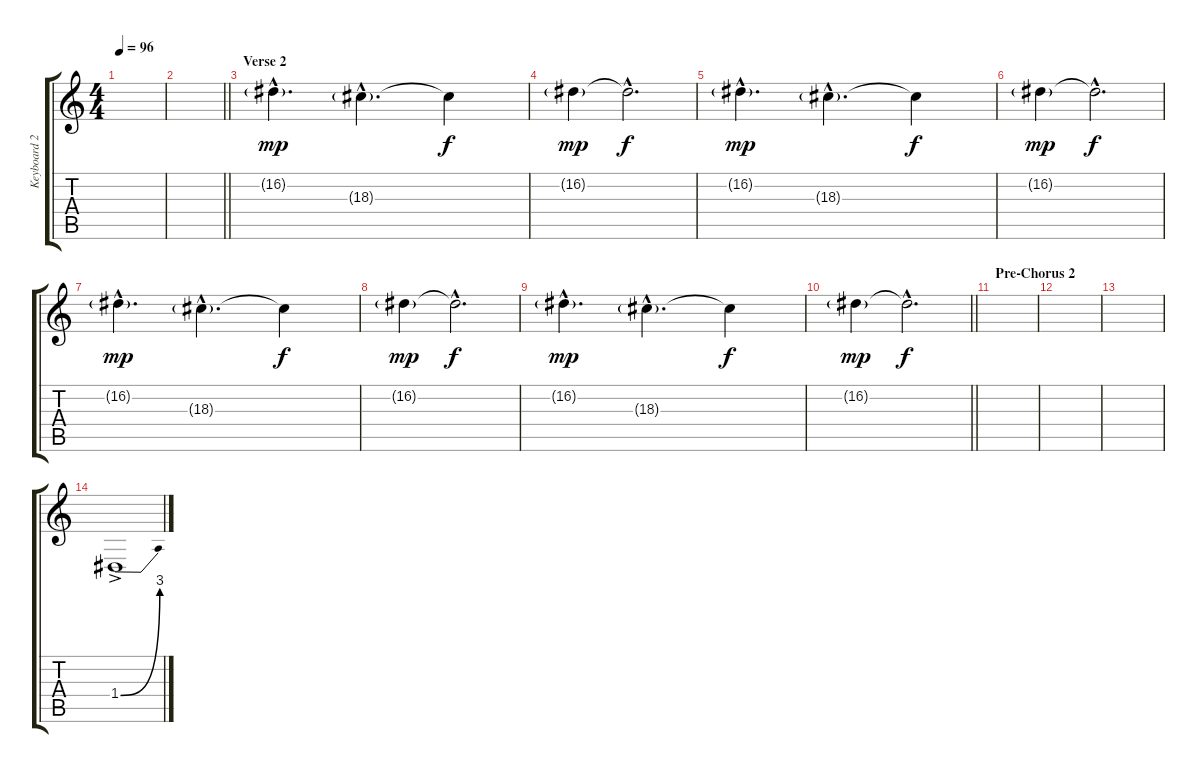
\track ("Keyboard 2 " "Keyboard 2") {instrument pad4choir}
\staff {score tabs}
\tuning (E4 B3 G3 D3 A2 D2) {hide}
\ts (4 4)
\tempo 96
\clef g2
\ks c
|
\barLineRight lightlight
|
\section ("" "Verse 2")
16.2{g hac}.4{d dy mp volume 8 instrument stringensemble1} 18.3{g hac}.4{d volume 3} 18.3{t}.4{dy f} |
16.2{g}.4{dy mp volume 8} 16.2{hac t}.2{d dy f volume 3} |
16.2{g hac}.4{d dy mp volume 8 instrument stringensemble1} 18.3{g hac}.4{d volume 3} 18.3{t}.4{dy f} |
16.2{g}.4{dy mp volume 8} 16.2{hac t}.2{d dy f volume 3} |
16.2{g hac}.4{d dy mp volume 8 instrument stringensemble1} 18.3{g hac}.4{d volume 3} 18.3{t}.4{dy f} |
16.2{g}.4{dy mp volume 8} 16.2{hac t}.2{d dy f volume 3} |
16.2{g hac}.4{d dy mp volume 8 instrument stringensemble1} 18.3{g hac}.4{d volume 3} 18.3{t}.4{dy f} |
\barLineRight lightlight
16.2{g}.4{dy mp volume 8} 16.2{hac t}.2{d dy f volume 3} |
\section ("" "Pre-Chorus 2")
|
|
|
1.4{be (bend 0 0 60 12) ac}.1{volume 16 instrument pad4choir}
